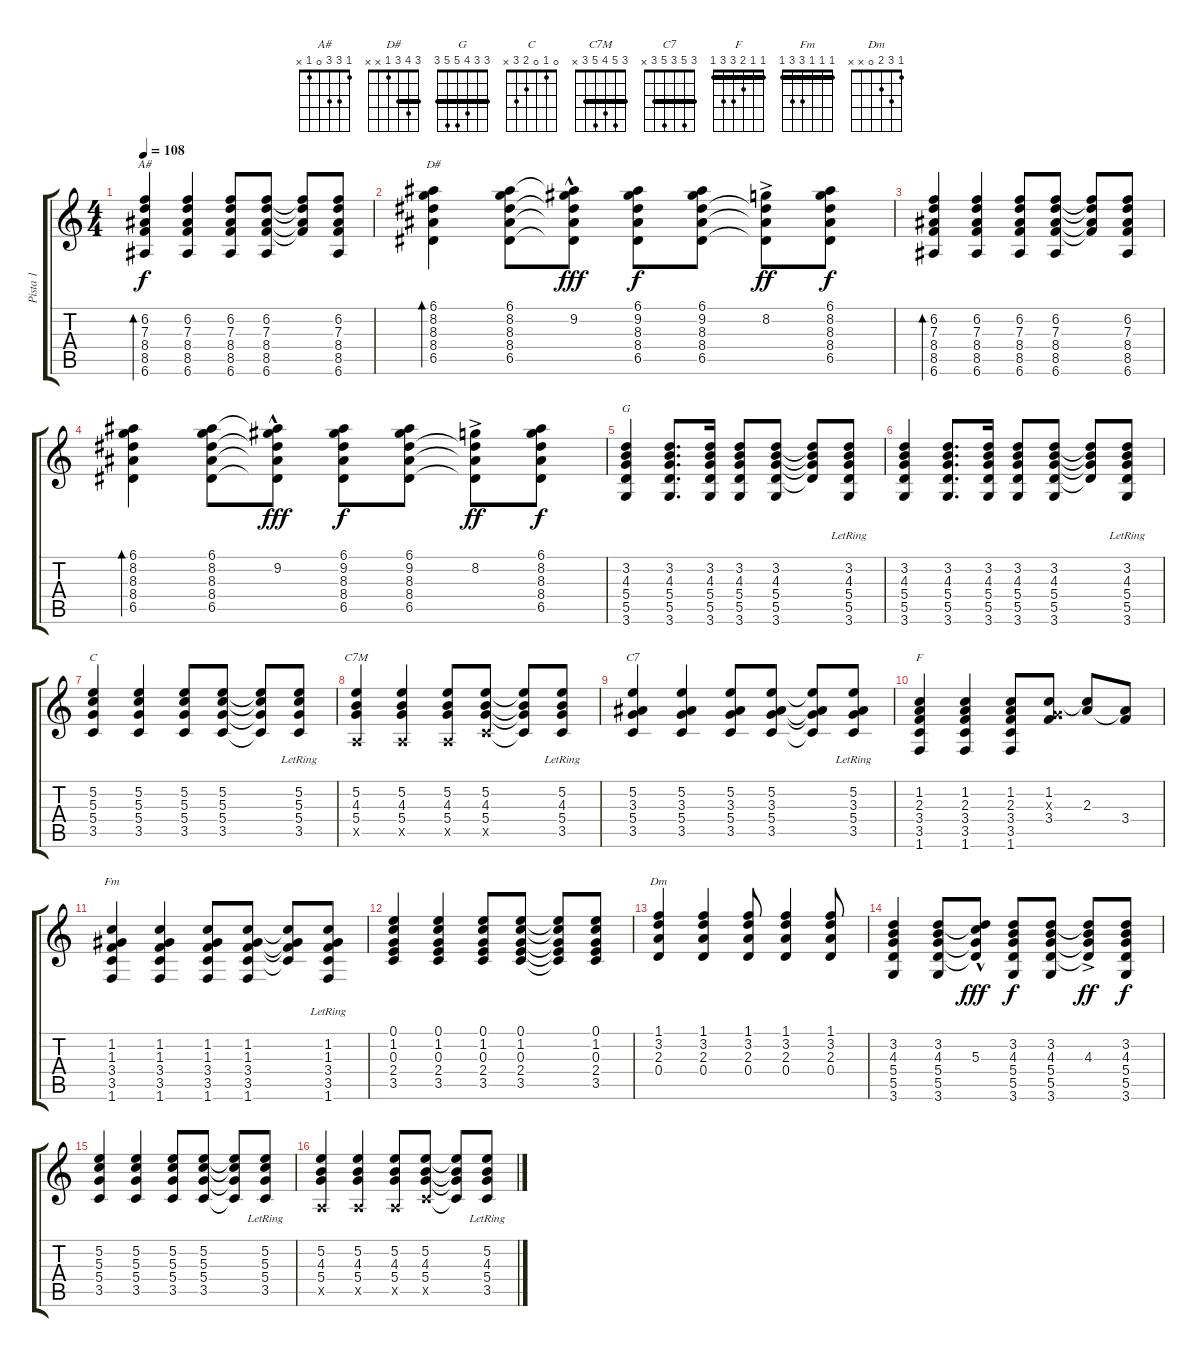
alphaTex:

\track ("Pista 1" "Pista 1") {instrument electricguitarclean}
\staff {score tabs}
\tuning (E4 B3 G3 D3 A2 E2) {hide}
\chord ("A#" 1 3 3 0 1 x)
\chord ("D#" 3 4 3 1 x x) {barre 3}
\chord ("G" 3 3 4 5 5 3) {barre 3}
\chord ("C" 0 1 0 2 3 x)
\chord ("C7M" 3 5 4 5 3 x) {barre 3}
\chord ("C7" 3 5 3 5 3 x) {barre 3}
\chord ("F" 1 1 2 3 3 1) {barre 1}
\chord ("Fm" 1 1 1 3 3 1) {barre 1}
\chord ("Dm" 1 3 2 0 x x)
\ts (4 4)
\tempo 108
\clef g2
\ks c
(6.2 7.3 8.4 8.5 6.6).4{bd 60 ch "A#" dy f} (6.2 7.3 8.4 8.5 6.6).4 (6.2 7.3 8.4 8.5 6.6).8 (6.2 7.3 8.4 8.5 6.6).8 (6.2{t} 7.3{t} 8.4{t} 8.5{t}).8 (6.2 7.3 8.4 8.5 6.6).8 |
(6.1 8.2 8.3 8.4 6.5).4{bd 60 ch "D#"} (6.1 8.2 8.3 8.4 6.5).8 (6.1{t} 9.2{hac} 8.3{t} 8.4{t} 6.5{t}).8{dy fff} (6.1 9.2 8.3 8.4 6.5).8{dy f} (6.1 9.2 8.3 8.4 6.5).8 (8.2{ac} 8.3{t} 8.4{t} 6.5{t}).8{dy ff} (6.1 8.2 8.3 8.4 6.5).8{dy f} |
(6.2 7.3 8.4 8.5 6.6).4{bd 60} (6.2 7.3 8.4 8.5 6.6).4 (6.2 7.3 8.4 8.5 6.6).8 (6.2 7.3 8.4 8.5 6.6).8 (6.2{t} 7.3{t} 8.4{t} 8.5{t}).8 (6.2 7.3 8.4 8.5 6.6).8 |
(6.1 8.2 8.3 8.4 6.5).4{bd 60} (6.1 8.2 8.3 8.4 6.5).8 (6.1{t} 9.2{hac} 8.3{t} 8.4{t} 6.5{t}).8{dy fff} (6.1 9.2 8.3 8.4 6.5).8{dy f} (6.1 9.2 8.3 8.4 6.5).8 (8.2{ac} 8.3{t} 8.4{t} 6.5{t}).8{dy ff} (6.1 8.2 8.3 8.4 6.5).8{dy f} |
(3.2 4.3 5.4 5.5 3.6).4{ch "G"} (3.2 4.3 5.4 5.5 3.6).8{d} (3.2 4.3 5.4 5.5 3.6).16 (3.2 4.3 5.4 5.5 3.6).8 (3.2 4.3 5.4 5.5 3.6).8 (3.2{t} 4.3{t} 5.4{t} 5.5{t}).8 (3.2 4.3{lr} 5.4 5.5 3.6).8 |
(3.2 4.3 5.4 5.5 3.6).4 (3.2 4.3 5.4 5.5 3.6).8{d} (3.2 4.3 5.4 5.5 3.6).16 (3.2 4.3 5.4 5.5 3.6).8 (3.2 4.3 5.4 5.5 3.6).8 (3.2{t} 4.3{t} 5.4{t} 5.5{t}).8 (3.2 4.3{lr} 5.4 5.5 3.6).8 |
(5.2 5.3 5.4 3.5).4{ch "C"} (5.2 5.3 5.4 3.5).4 (5.2 5.3 5.4 3.5).8 (5.2 5.3 5.4 3.5).8 (5.2{t} 5.3{t} 5.4{t} 3.5{t}).8 (5.2 5.3{lr} 5.4 3.5).8 |
(5.2 4.3 5.4 0.5{x}).4{ch "C7M"} (5.2 4.3 5.4 0.5{x}).4 (5.2 4.3 5.4 0.5{x}).8 (5.2 4.3 5.4 3.5{x}).8 (5.2{t} 4.3{t} 5.4{t} 3.5{t}).8 (5.2 4.3{lr} 5.4 3.5).8 |
(5.2 3.3 5.4 3.5).4{ch "C7"} (5.2 3.3 5.4 3.5).4 (5.2 3.3 5.4 3.5).8 (5.2 3.3 5.4 3.5).8 (5.2{t} 3.3{t} 5.4{t} 3.5{t}).8 (5.2 3.3{lr} 5.4 3.5).8 |
(1.2 2.3 3.4 3.5 1.6).4{ch "F"} (1.2 2.3 3.4 3.5 1.6).4 (1.2 2.3 3.4 3.5 1.6).8 (1.2 0.3{x} 3.4).8 (1.2{t} 2.3).8 (2.3{t} 3.4).8 |
(1.2 1.3 3.4 3.5 1.6).4{ch "Fm"} (1.2 1.3 3.4 3.5 1.6).4 (1.2 1.3 3.4 3.5 1.6).8 (1.2 1.3 3.4 3.5 1.6).8 (1.2{t} 1.3{t} 3.4{t} 3.5{t}).8 (1.2 1.3{lr} 3.4 3.5 1.6).8 |
(0.1 1.2 0.3 2.4 3.5).4 (0.1 1.2 0.3 2.4 3.5).4 (0.1 1.2 0.3 2.4 3.5).8 (0.1 1.2 0.3 2.4 3.5).8 (0.1{t} 1.2{t} 0.3{t} 2.4{t} 3.5{t}).8 (0.1 1.2 0.3 2.4 3.5).8 |
(1.1 3.2 2.3 0.4).4{ch "Dm"} (1.1 3.2 2.3 0.4).4 (1.1 3.2 2.3 0.4).8 (1.1 3.2 2.3 0.4).4 (1.1 3.2 2.3 0.4).8 |
(3.2 4.3 5.4 5.5 3.6).4 (3.2 4.3 5.4 5.5 3.6).8 (3.2{t} 5.3{hac} 5.4{t} 5.5{t}).8{dy fff} (3.2 4.3 5.4 5.5 3.6).8{dy f} (3.2 4.3 5.4 5.5 3.6).8 (3.2{t} 4.3{ac} 5.4{t} 5.5{t}).8{dy ff} (3.2 4.3 5.4 5.5 3.6).8{dy f} |
(5.2 5.3 5.4 3.5).4 (5.2 5.3 5.4 3.5).4 (5.2 5.3 5.4 3.5).8 (5.2 5.3 5.4 3.5).8 (5.2{t} 5.3{t} 5.4{t} 3.5{t}).8 (5.2 5.3{lr} 5.4 3.5).8 |
(5.2 4.3 5.4 0.5{x}).4 (5.2 4.3 5.4 0.5{x}).4 (5.2 4.3 5.4 0.5{x}).8 (5.2 4.3 5.4 3.5{x}).8 (5.2{t} 4.3{t} 5.4{t} 3.5{t}).8 (5.2 4.3{lr} 5.4 3.5).8
